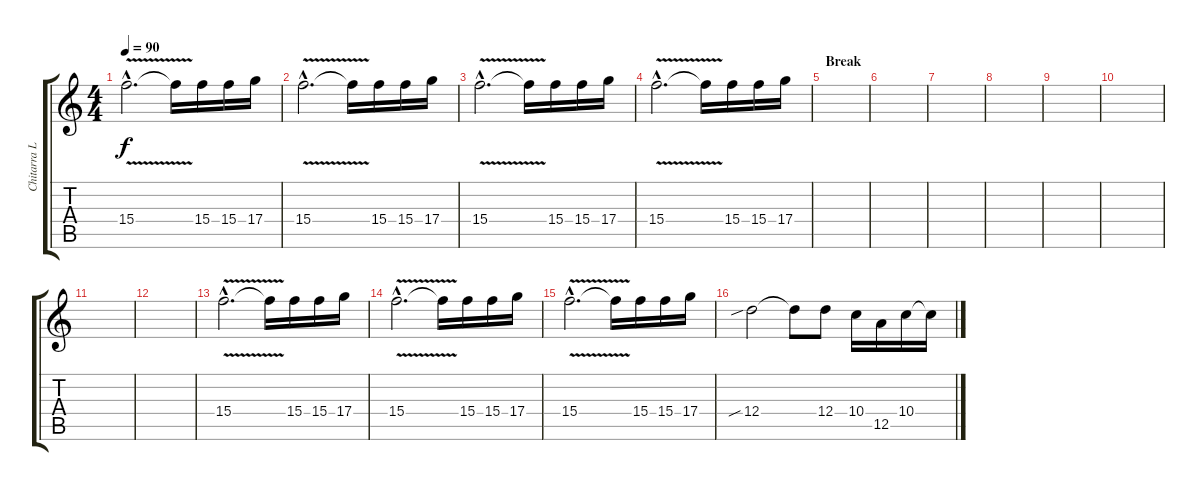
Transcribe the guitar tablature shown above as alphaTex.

\track ("Chitarra Lead Oct" "Chitarra L") {instrument overdrivenguitar}
\staff {score tabs}
\tuning (E4 B3 G3 D3 A2 E2) {hide}
\ts (4 4)
\tempo 90
\clef g2
\ks c
15.4{v hac}.2{d dy f} 15.4{t}.16 15.4.16 15.4.16 17.4.16 |
15.4{v hac}.2{d} 15.4{t}.16 15.4.16 15.4.16 17.4.16 |
15.4{v hac}.2{d} 15.4{t}.16 15.4.16 15.4.16 17.4.16 |
15.4{v hac}.2{d} 15.4{t}.16 15.4.16 15.4.16 17.4.16 |
\section ("" "Break")
|
|
|
|
|
|
|
|
15.4{v hac}.2{d} 15.4{t}.16 15.4.16 15.4.16 17.4.16 |
15.4{v hac}.2{d} 15.4{t}.16 15.4.16 15.4.16 17.4.16 |
15.4{v hac}.2{d} 15.4{t}.16 15.4.16 15.4.16 17.4.16 |
12.4{sib}.2 12.4{t}.8 12.4.8 10.4.16 12.5.16 10.4.16 10.4{t}.16
